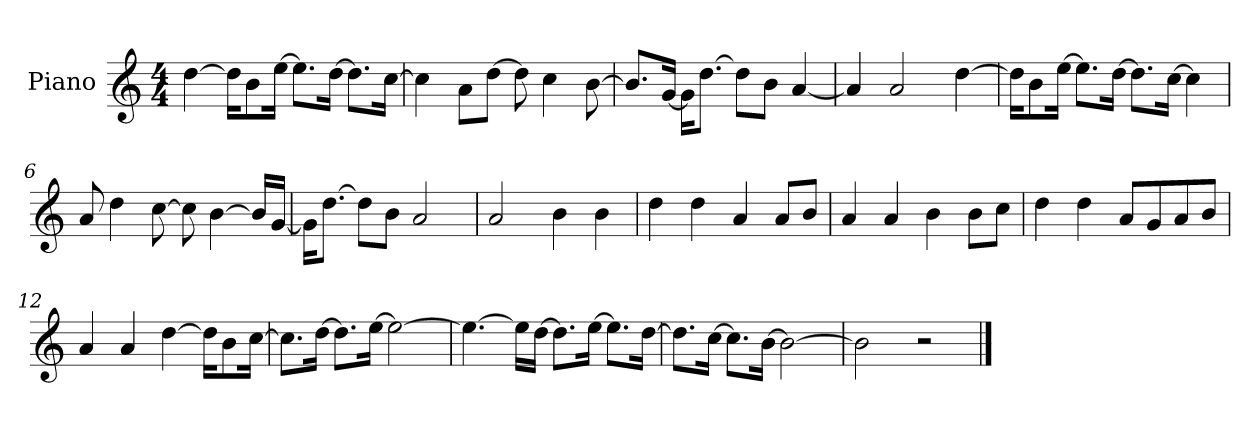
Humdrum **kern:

**kern
*part1
*staff1
*I"Piano
*I'P-no
*clefG2
*k[]
*M4/4
*MM90
=1
[4dd\
16dd\KL]
8b\
[16ee\Jk
8.ee\L]
[16dd\Jk
8.dd\L]
[16cc\Jk
=2
4cc\]
8a\L
[8dd\J
8dd\]
4cc\
[8b\
=3
8.b/L]
[16g/Jk
16g\KL]
[8.dd\J
8dd\L]
8b\J
[4a/
=4
4a/]
2a/
[4dd\
=5
16dd\KL]
8b\
[16ee\Jk
8.ee\L]
[16dd\Jk
8.dd\L]
[16cc\Jk
4cc\]
!!LO:LB:g=z
=6
8a/
4dd\
[8cc\
8cc\]
[4b\
16b/LL]
[16g/JJ
=7
16g\KL]
[8.dd\J
8dd\L]
8b\J
2a/
=8
2a/
4b\
4b\
=9
4dd\
4dd\
4a/
8a/L
8b/J
=10
4a/
4a/
4b\
8b\L
8cc\J
=11
4dd\
4dd\
8a/L
8g/
8a/
8b/J
=12
4a/
4a/
[4dd\
16dd\KL]
8b\
[16cc\Jk
!!LO:LB:g=z
=13
8.cc\L]
[16dd\Jk
8.dd\L]
[16ee\Jk
2ee\_
=14
4.ee\_
16ee\LL]
[16dd\JJ
8.dd\L]
[16ee\Jk
8.ee\L]
[16dd\Jk
=15
8.dd\L]
[16cc\Jk
8.cc\L]
[16b\Jk
2b\_
=16
2b\]
2r
==
*-
